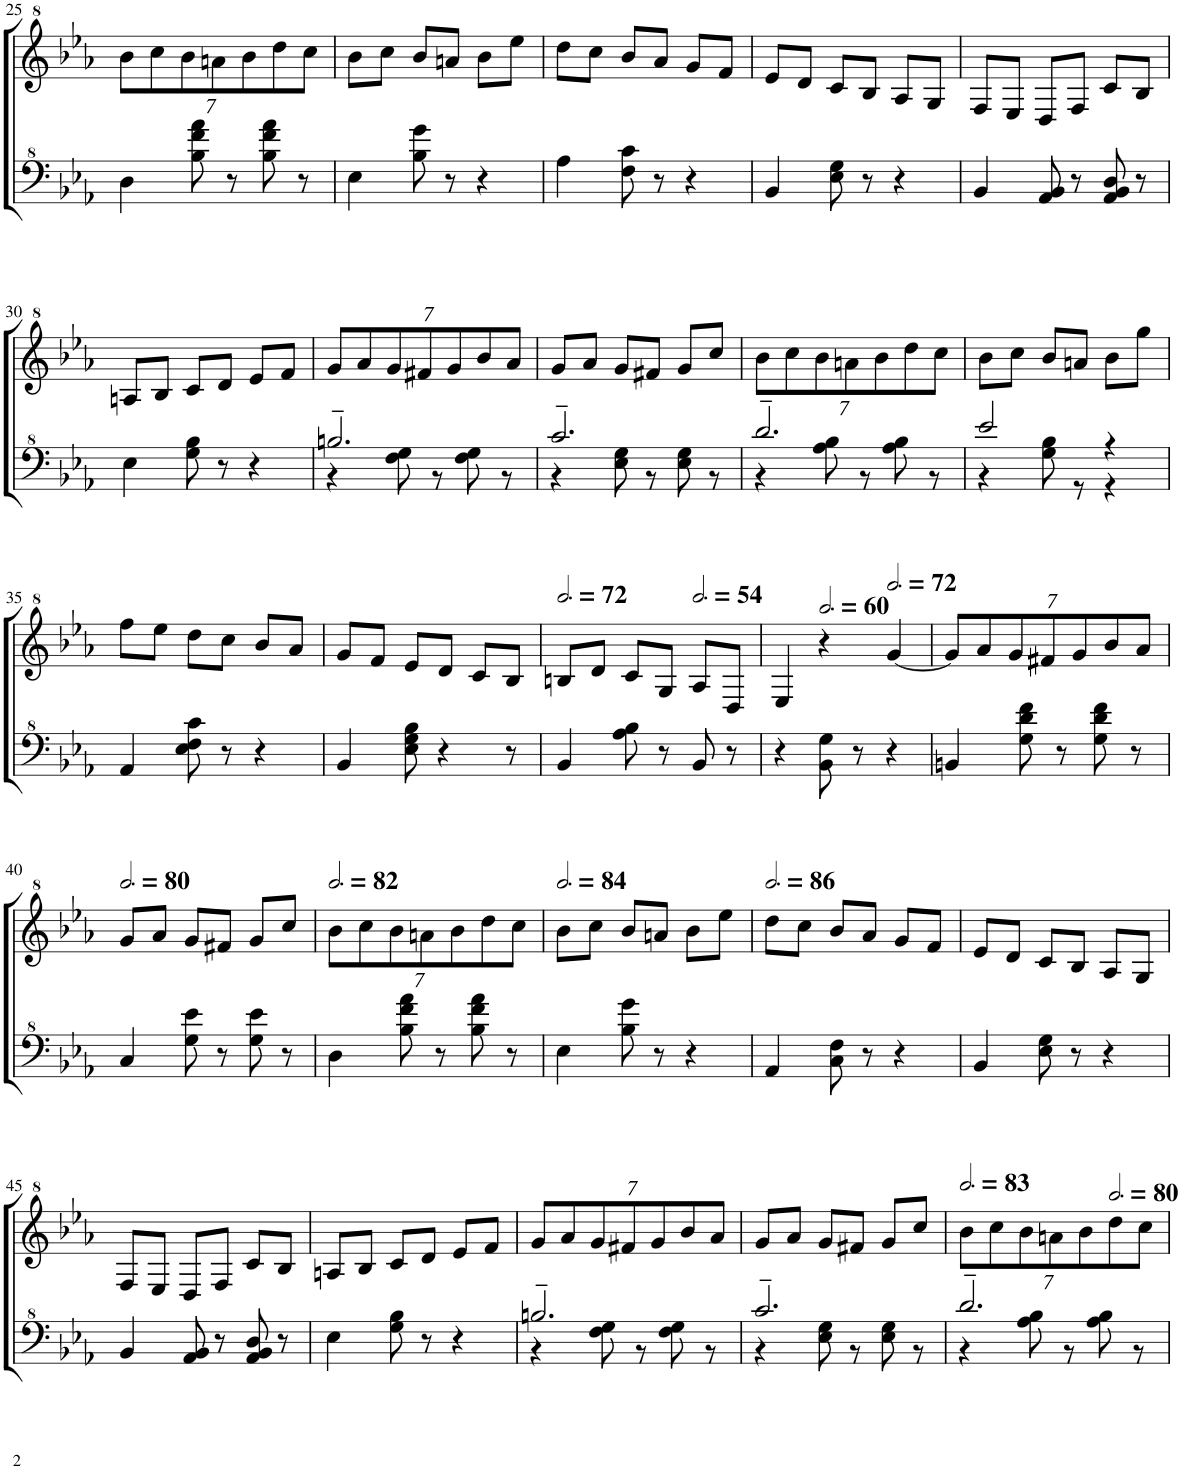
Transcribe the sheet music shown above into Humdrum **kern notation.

**kern	**kern
*part1	*part1
*staff2	*staff1
*I"Model III	*
!!LO:PB:g=z
*clefF^4	*clefG^2
*k[b-e-a-]	*k[b-e-a-]
*M3/4	*M3/4
*	*Xbrackettup
=25	=25
4d\	28%3bb-\L
.	28%3ccc\
.	28%3bb-\
8b-\ 8ff\ 8aa-\	.
.	28%3aan\
8r	.
.	28%3bb-\
8b-\ 8ff\ 8aa-\	.
.	28%3ddd\
8r	.
.	28%3ccc\J
=26	=26
4e-\	8bb-\L
.	8ccc\J
8b-\ 8gg\	8bb-/L
8r	8aan/J
4r	8bb-\L
.	8eee-\J
=27	=27
4a-\	8ddd\L
.	8ccc\J
8f\ 8cc\	8bb-/L
8r	8aa-/J
4r	8gg/L
.	8ff/J
=28	=28
4B-/	8ee-/L
.	8dd/J
8e-\ 8g\	8cc/L
8r	8b-/J
4r	8a-/L
.	8g/J
=29	=29
4B-/	8f/L
.	8e-/J
8A-/ 8B-/	8d/L
8r	8f/J
8A-/ 8B-/ 8d/	8cc/L
8r	8b-/J
!!LO:LB:g=z
=30	=30
4e-\	8an/L
.	8b-/J
8g\ 8b-\	8cc/L
8r	8dd/J
4r	8ee-/L
.	8ff/J
=31	=31
*^	*
2.bn~/	4r	28%3gg/L
.	.	28%3aa-/
.	.	28%3gg/
.	8f\ 8g\	.
.	.	28%3ff#X/
.	8r	.
.	.	28%3gg/
.	8f\ 8g\	.
.	.	28%3bb-/
.	8r	.
.	.	28%3aa-/J
=32	=32	=32
2.cc~/	4r	8gg/L
.	.	8aa-/J
.	8e-\ 8g\	8gg/L
.	8r	8ff#X/J
.	8e-\ 8g\	8gg/L
.	8r	8ccc/J
=33	=33	=33
2.dd~/	4r	28%3bb-\L
.	.	28%3ccc\
.	.	28%3bb-\
.	8a-\ 8b-\	.
.	.	28%3aan\
.	8r	.
.	.	28%3bb-\
.	8a-\ 8b-\	.
.	.	28%3ddd\
.	8r	.
.	.	28%3ccc\J
=34	=34	=34
2ee-/	4r	8bb-\L
.	.	8ccc\J
.	8g\ 8b-\	8bb-/L
.	8r	8aan/J
4r	4r	8bb-\L
.	.	8ggg\J
*v	*v	*
!!LO:LB:g=z
=35	=35
4A-/	8fff\L
.	8eee-\J
8e-\ 8f\ 8cc\	8ddd\L
8r	8ccc\J
4r	8bb-/L
.	8aa-/J
=36	=36
4B-/	8gg/L
.	8ff/J
8e-\ 8g\ 8b-\	8ee-/L
4r	8dd/J
.	8cc/L
8r	8b-/J
=37	=37
*	*MM216
4B-/	8bn/L
.	8dd/J
8a-\ 8b-\	8cc/L
8r	8g/J
*	*MM162
8B-/	8a-/L
8r	8d/J
=38	=38
4r	4e-/
*	*MM180
8B-\ 8g\	4r
8r	.
*	*MM216
4r	[4gg/
=39	=39
4Bn/	28%3gg/L]
.	28%3aa-/
.	28%3gg/
8g\ 8dd\ 8ff\	.
.	28%3ff#X/
8r	.
.	28%3gg/
8g\ 8dd\ 8ff\	.
.	28%3bb-/
8r	.
.	28%3aa-/J
!!LO:LB:g=z
=40	=40
*	*MM240
4c/	8gg/L
.	8aa-/J
8g\ 8ee-\	8gg/L
8r	8ff#X/J
8g\ 8ee-\	8gg/L
8r	8ccc/J
=41	=41
*	*MM246
4d\	28%3bb-\L
.	28%3ccc\
.	28%3bb-\
8b-\ 8ff\ 8aa-\	.
.	28%3aan\
8r	.
.	28%3bb-\
8b-\ 8ff\ 8aa-\	.
.	28%3ddd\
8r	.
.	28%3ccc\J
=42	=42
*	*MM252
4e-\	8bb-\L
.	8ccc\J
8b-\ 8gg\	8bb-/L
8r	8aan/J
4r	8bb-\L
.	8eee-\J
=43	=43
*	*MM258
4A-/	8ddd\L
.	8ccc\J
8c\ 8f\	8bb-/L
8r	8aa-/J
4r	8gg/L
.	8ff/J
=44	=44
4B-/	8ee-/L
.	8dd/J
8e-\ 8g\	8cc/L
8r	8b-/J
4r	8a-/L
.	8g/J
!!LO:LB:g=z
=45	=45
4B-/	8f/L
.	8e-/J
8A-/ 8B-/	8d/L
8r	8f/J
8A-/ 8B-/ 8d/	8cc/L
8r	8b-/J
=46	=46
4e-\	8an/L
.	8b-/J
8g\ 8b-\	8cc/L
8r	8dd/J
4r	8ee-/L
.	8ff/J
=47	=47
*^	*
2.bn~/	4r	28%3gg/L
.	.	28%3aa-/
.	.	28%3gg/
.	8f\ 8g\	.
.	.	28%3ff#X/
.	8r	.
.	.	28%3gg/
.	8f\ 8g\	.
.	.	28%3bb-/
.	8r	.
.	.	28%3aa-/J
=48	=48	=48
2.cc~/	4r	8gg/L
.	.	8aa-/J
.	8e-\ 8g\	8gg/L
.	8r	8ff#X/J
.	8e-\ 8g\	8gg/L
.	8r	8ccc/J
=49	=49	=49
*	*	*MM249
2.dd~/	4r	28%3bb-\L
.	.	28%3ccc\
.	.	28%3bb-\
.	8a-\ 8b-\	.
.	.	28%3aan\
.	8r	.
.	.	28%3bb-\
.	8a-\ 8b-\	.
*	*	*MM240
.	.	28%3ddd\
.	8r	.
.	.	28%3ccc\J
*v	*v	*
=	=
*-	*-
